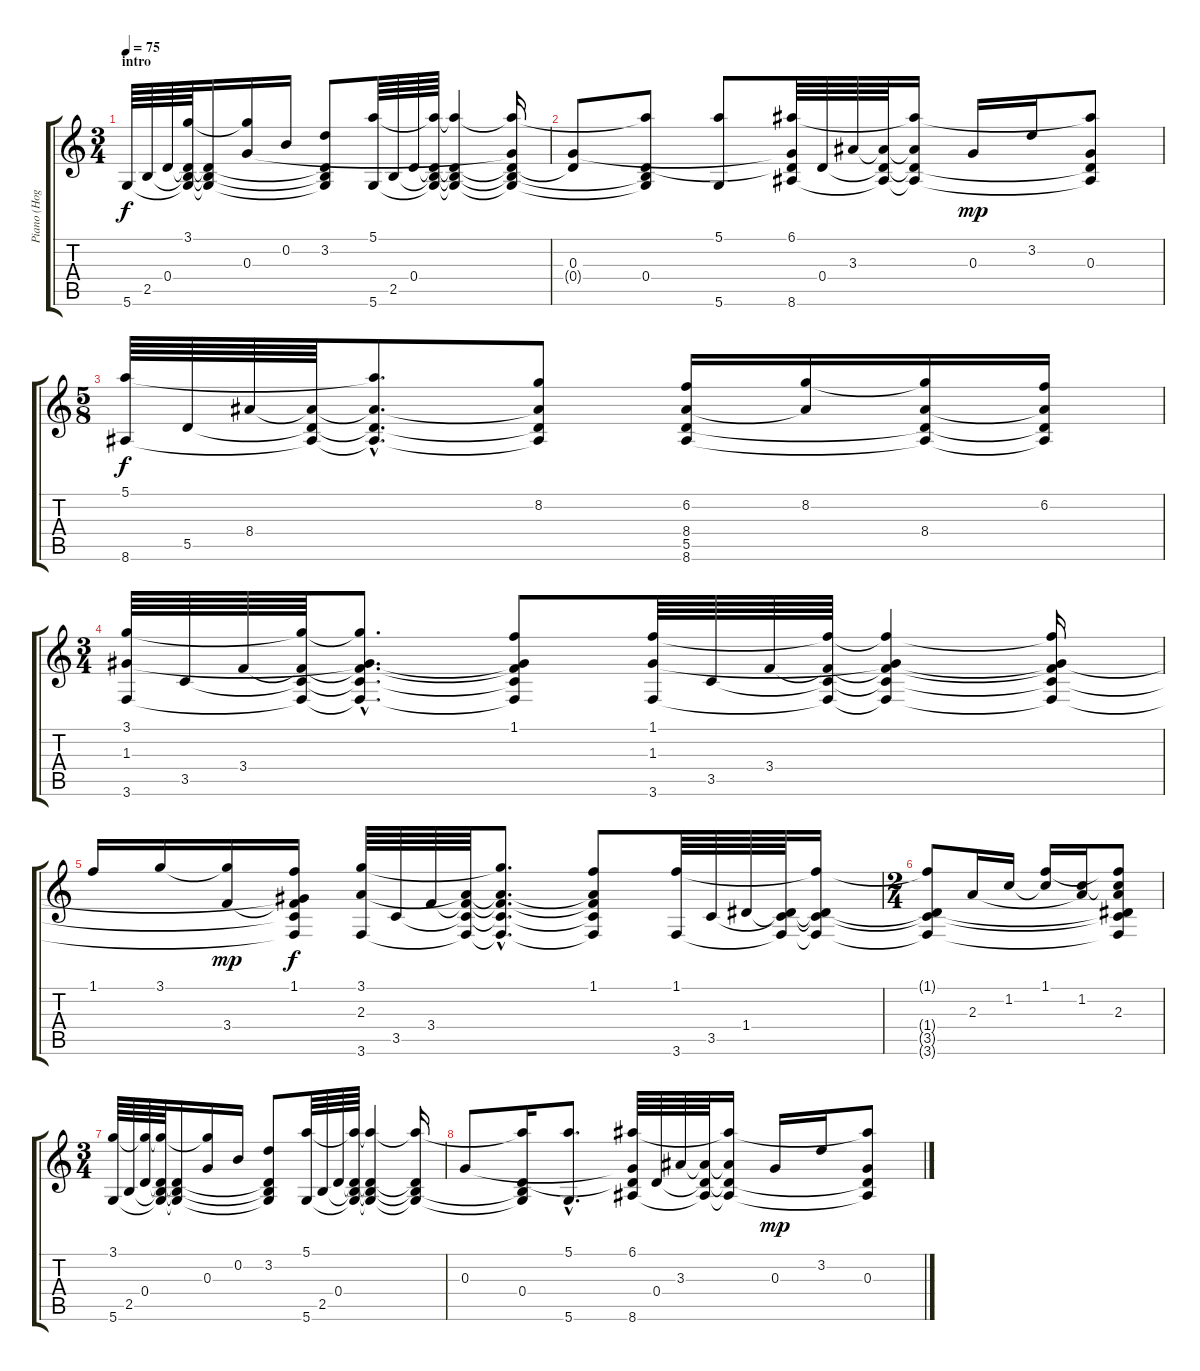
\track ("Piano (Hogson)" "Piano (Hog") {instrument acousticgrandpiano}
\staff {score tabs}
\tuning (E5 B4 G4 D4 A3 D3) {hide}
\ts (3 4)
\section ("" "intro")
\tempo 75
\clef g2
\ks c
5.6.64{dy f instrument acousticgrandpiano} 2.5.64 0.4.64 (3.1 0.4{t} 2.5{t} 5.6{t}).64 (0.4{t} 2.5{t} 5.6{t}).16 (3.1{t} 0.3).16 0.2.16 (3.2 0.4{t} 2.5{t} 5.6{t}).8 (5.1 5.6).64 2.5.64 0.4.64 (5.1{t} 0.4{t} 2.5{t} 5.6{t}).64 (5.1{t} 0.4{t} 2.5{t} 5.6{t}).4 (5.1{t} 0.3{t} 0.4{t} 2.5{t} 5.6{t}).16 |
(0.3 0.4{t}).8 (5.1{t} 0.4 2.5{t} 5.6{t}).8 (5.1 5.6).8 (6.1 0.3{t} 0.4{t} 8.6).64 0.4.64 3.3.64 (3.3{t} 0.4{t} 8.6{t}).64 (6.1{t} 3.3{t} 0.4{t} 8.6{t}).16 0.3.16{dy mp} 3.2.16 (6.1{t} 0.3 0.4{t} 8.6{t}).8 |
\ts (5 8)
(5.1 8.6).64{dy f} 5.5.64 8.4.64 (8.4{t} 5.5{t} 8.6{t}).64 (5.1{hac t} 8.4{hac t} 5.5{hac t} 8.6{hac t}).8{d} (8.2 8.4{t} 5.5{t} 8.6{t}).8 (6.2 8.4 5.5 8.6).16 (8.2 8.4{t}).16 (8.2{t} 8.4 5.5{t} 8.6{t}).16 (6.2 8.4{t} 5.5{t} 8.6{t}).16 |
\ts (3 4)
(3.1 1.3 3.6).64 3.5.64 3.4.64 (3.1{t} 3.4{t} 3.5{t} 3.6{t}).64 (3.1{hac t} 1.3{hac t} 3.4{hac t} 3.5{hac t} 3.6{hac t}).8{d} (1.1 1.3{t} 3.4{t} 3.5{t} 3.6{t}).8 (1.1 1.3 3.6).64 3.5.64 3.4.64 (1.1{t} 3.4{t} 3.5{t} 3.6{t}).64 (1.1{t} 1.3{t} 3.4{t} 3.5{t} 3.6{t}).4 (1.1{t} 1.3{t} 3.4{t} 3.5{t} 3.6{t}).16 |
1.1.16 3.1.16 (3.1{t} 3.4).16{dy mp} (1.1 1.3{t} 3.4{t} 3.5{t} 3.6{t}).16{dy f} (3.1 2.3 3.6).64 3.5.64 3.4.64 (2.3{t} 3.4{t} 3.5{t} 3.6{t}).64 (3.1{hac t} 2.3{hac t} 3.4{hac t} 3.5{hac t} 3.6{hac t}).8{d} (1.1 2.3{t} 3.4{t} 3.5{t} 3.6{t}).8 (1.1 3.6).64 3.5.64 1.4.64 (1.4{t} 3.5{t} 3.6{t}).64 (1.1{t} 1.4{t} 3.5{t} 3.6{t}).16 |
\ts (2 4)
(1.1{t} 1.4{t} 3.5{t} 3.6{t}).8 2.3.16 1.2.16 (1.1 1.2{t}).16 (1.2 2.3{t}).16 (1.1{t} 1.2{t} 2.3 1.4{t} 3.5{t} 3.6{t}).8 |
\ts (3 4)
(3.1 5.6).64 2.5.64 (3.1{t} 0.4).64 (3.1{t} 0.4{t} 2.5{t} 5.6{t}).64 (0.4{t} 2.5{t} 5.6{t}).16 (3.1{t} 0.3).16 0.2.16 (3.2 0.4{t} 2.5{t} 5.6{t}).8 (5.1 5.6).64 2.5.64 0.4.64 (5.1{t} 0.4{t} 2.5{t} 5.6{t}).64 (5.1{t} 0.4{t} 2.5{t} 5.6{t}).4 (5.1{t} 0.4{t} 2.5{t} 5.6{t}).16 |
0.3.8 (5.1{t} 0.4 2.5{t} 5.6{t}).16 (5.1{hac} 5.6{hac}).8{d} (6.1 0.3{t} 0.4{t} 8.6).64 0.4.64 3.3.64 (3.3{t} 0.4{t} 8.6{t}).64 (6.1{t} 3.3{t} 0.4{t} 8.6{t}).16 0.3.16{dy mp} 3.2.16 (6.1{t} 0.3 0.4{t} 8.6{t}).8
